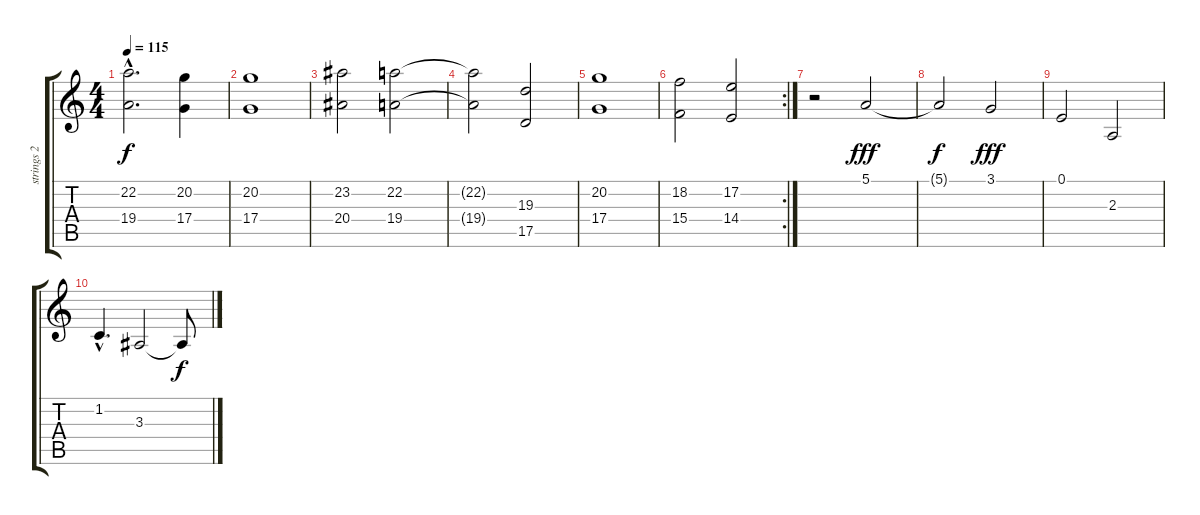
\track ("strings 2" "strings 2") {instrument stringensemble2}
\staff {score tabs}
\tuning (E4 B3 G3 D3 A2 E2) {hide}
\ts (4 4)
\tempo 115
\clef g2
\ks c
(22.2{hac} 19.4{hac}).2{d dy f} (20.2 17.4).4 |
(20.2 17.4).1 |
(23.2 20.4).2 (22.2 19.4).2 |
(22.2{t} 19.4{t}).2 (19.3 17.5).2 |
(20.2 17.4).1 |
\rc 2
(18.2 15.4).2 (17.2 14.4).2 |
r.2 5.1.2{dy fff} |
5.1{t}.2{dy f} 3.1.2{dy fff} |
0.1.2 2.3.2 |
1.2{hac}.4{d} 3.3.2 3.3{t}.8{dy f}
